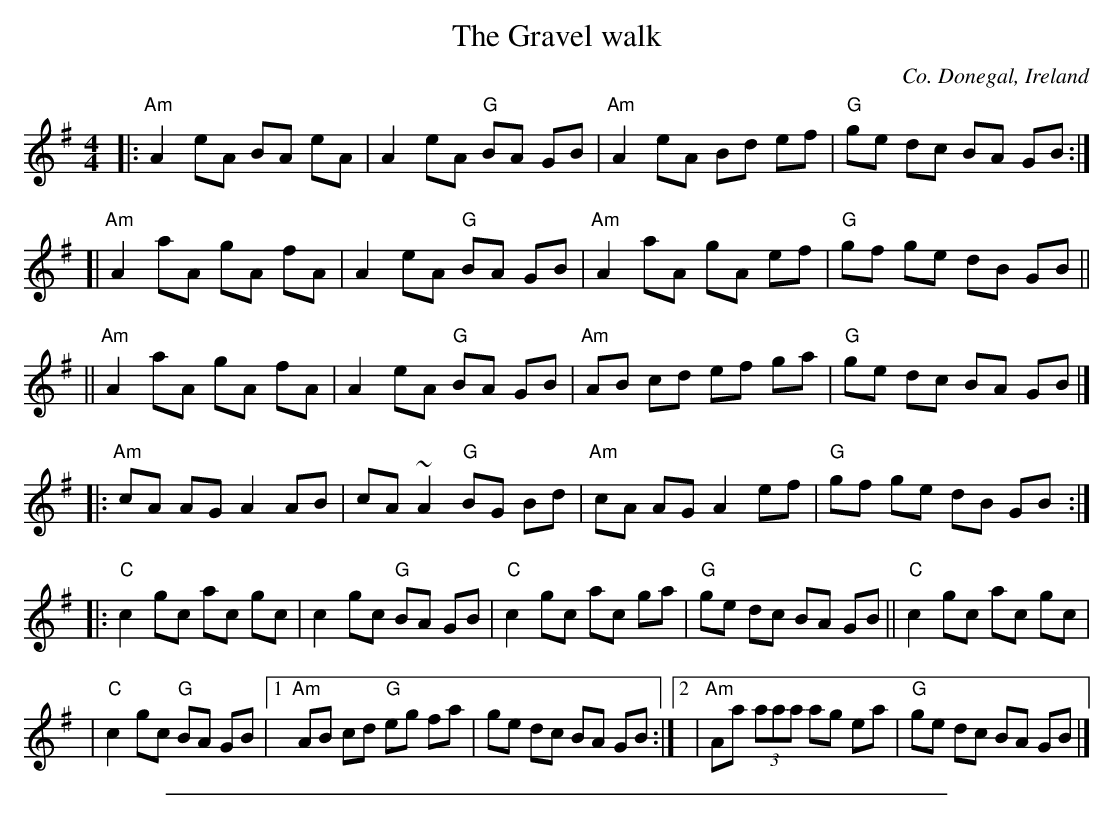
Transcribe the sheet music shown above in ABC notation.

X:1
T: Gravel walk, The
O:Co. Donegal, Ireland
M:4/4
K:ADor
|: "Am"A2 eA BA eA | A2  eA "G"BA GB | "Am"A2 eA Bd ef | "G"ge dc BA GB :|
[| "Am"A2 aA gA fA | A2  eA "G"BA GB | "Am"A2 aA gA ef | "G"gf ge dB GB ||
|| "Am"A2 aA gA fA | A2  eA "G"BA GB | "Am"AB cd ef ga | "G"ge dc BA GB |]
|: "Am"cA AG A2 AB | cA ~A2 "G"BG Bd | "Am"cA AG A2 ef | "G"gf ge dB GB :|
|: "C"c2 gc ac gc | c2 gc "G"BA GB | "C"c2 gc ac ga | "G"ge dc BA GB || "C"c2 gc ac gc |
| "C"c2 gc "G"BA GB |1 "Am"AB cd "G"eg fa | ge dc BA GB :|2 | "Am"Aa (3aaa ag ea | "G"ge dc BA GB |]
